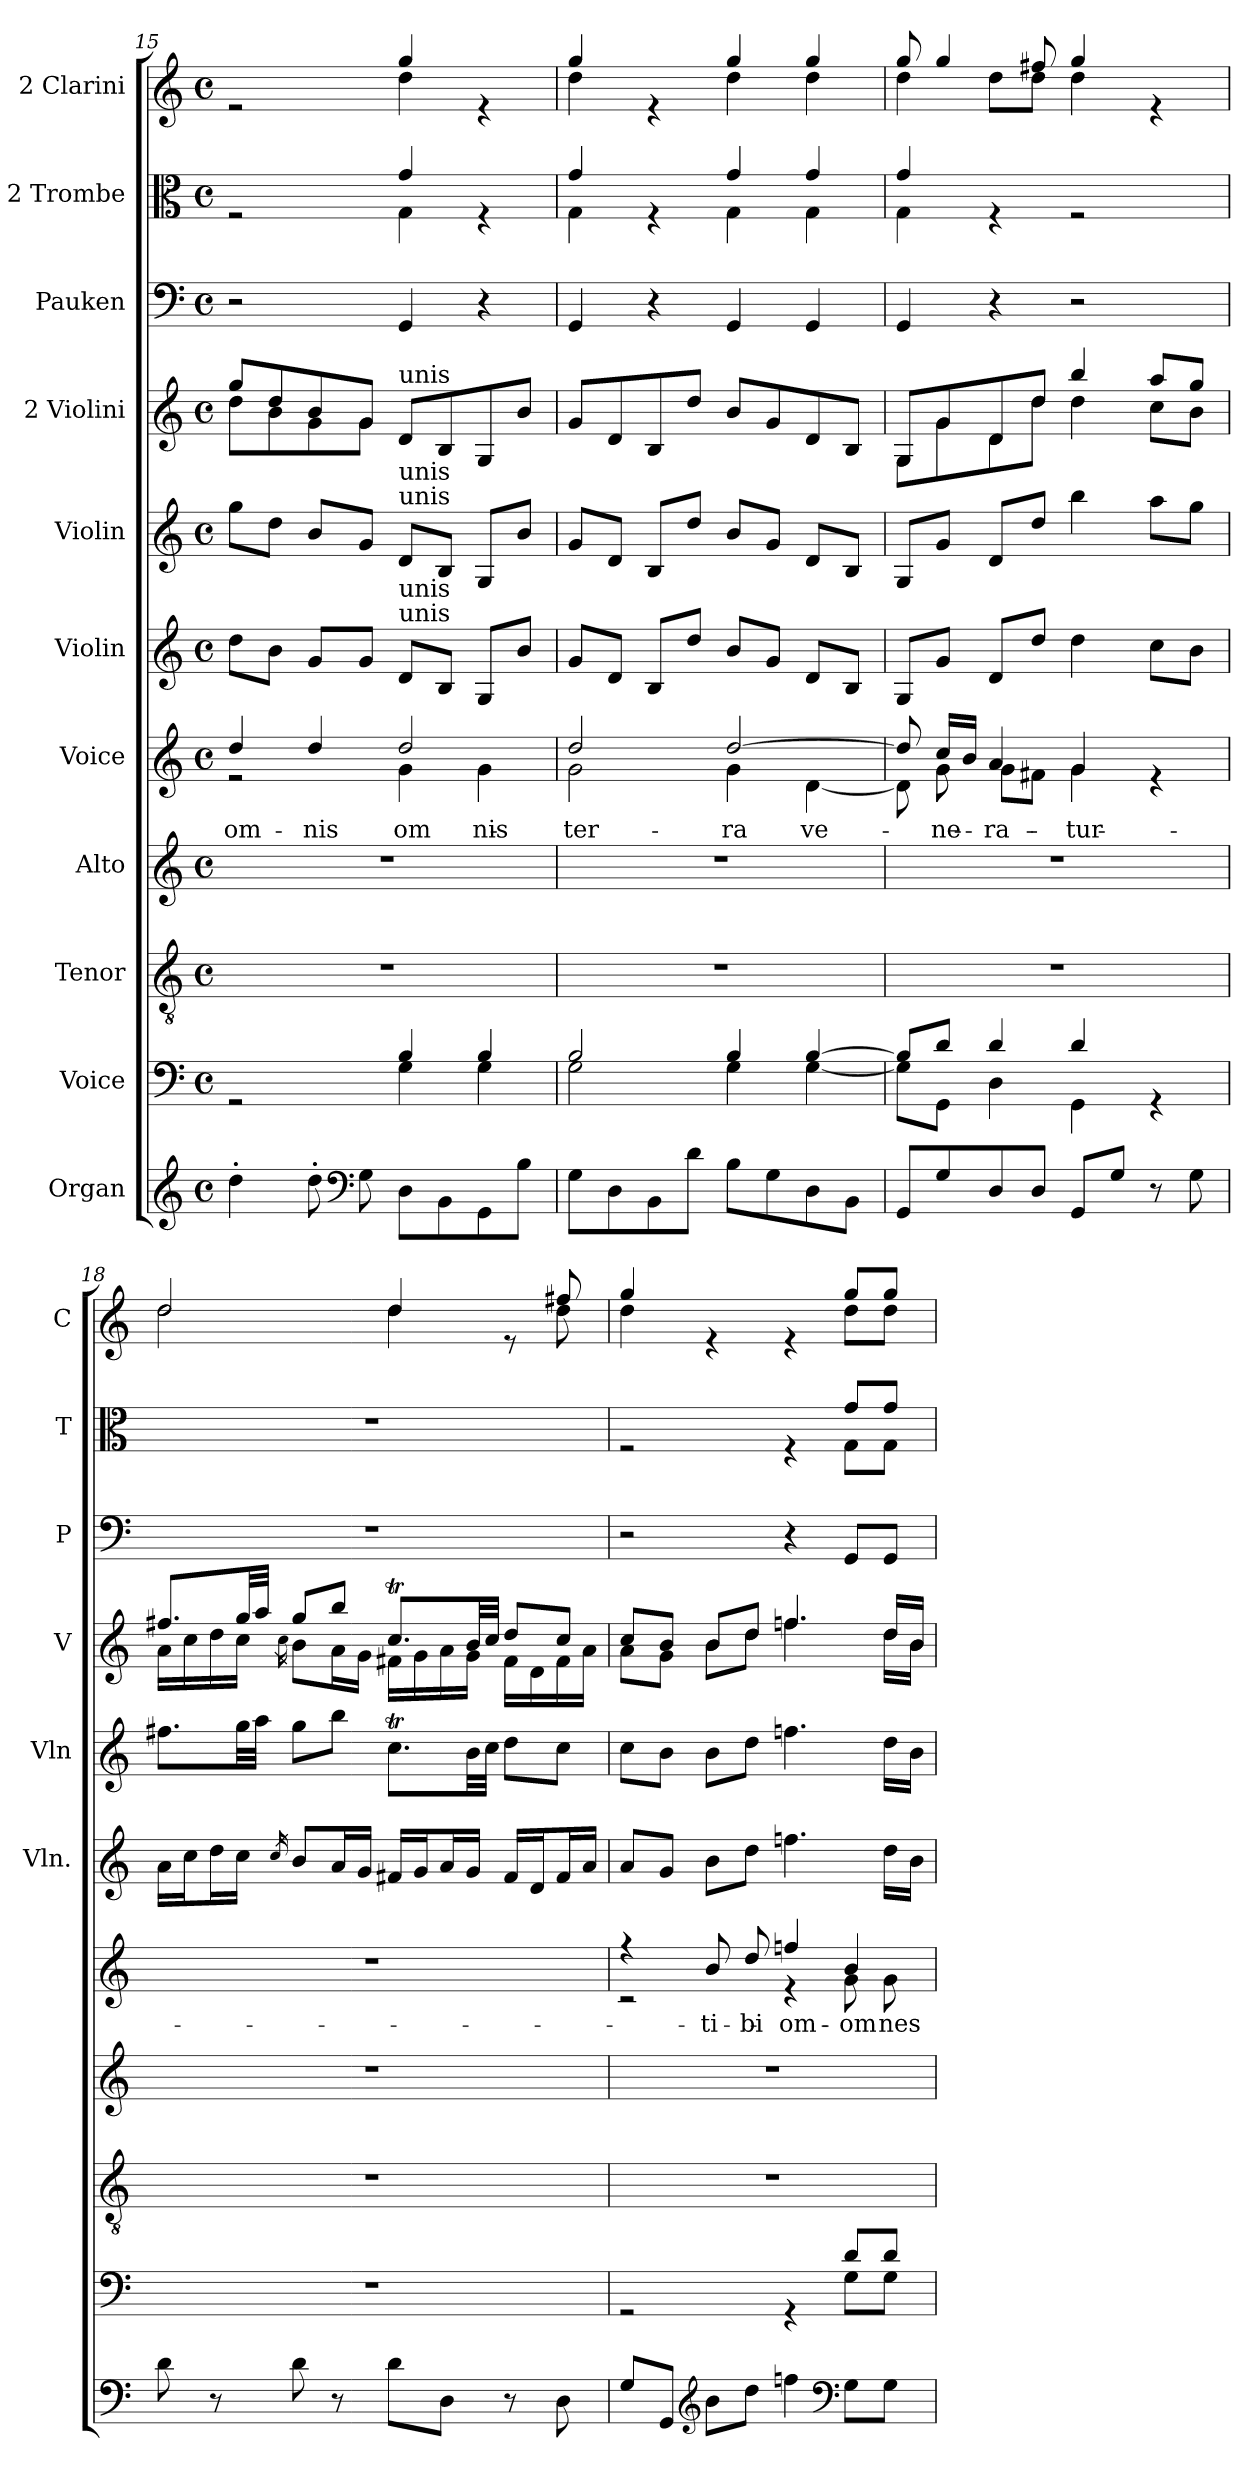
**kern	**kern	**kern	**kern	**kern	**text	**kern	**kern	**kern	**kern	**kern	**kern
*part11	*part10	*part9	*part8	*part7	*part7	*part6	*part5	*part4	*part3	*part2	*part1
*staff11	*staff10	*staff9	*staff8	*staff7	*staff7	*staff6	*staff5	*staff4	*staff3	*staff2	*staff1
*I"Organ	*I"Voice	*I"Tenor	*I"Alto	*I"Voice	*	*I"Violin	*I"Violin	*I"2 Violini	*I"Pauken	*I"2 Trombe	*I"2 Clarini
*	*	*	*	*	*	*I'Vln.	*I'Vln	*I'V	*I'P	*I'T	*I'C
!!LO:PB:g=z
*clefG2	*clefF4	*clefGv2	*clefG2	*clefG2	*	*clefG2	*clefG2	*clefG2	*clefF4	*clefC3	*clefG2
*k[]	*k[]	*k[]	*k[]	*k[]	*	*k[]	*k[]	*k[]	*k[]	*k[]	*k[]
*M4/4	*M4/4	*M4/4	*M4/4	*M4/4	*	*M4/4	*M4/4	*M4/4	*M4/4	*M4/4	*M4/4
*met(c)	*met(c)	*met(c)	*met(c)	*met(c)	*	*met(c)	*met(c)	*met(c)	*met(c)	*met(c)	*met(c)
=15	=15	=15	=15	=15	=15	=15	=15	=15	=15	=15	=15
*	*^	*	*	*	*	*	*	*	*	*	*
!	!	!	!	!	!	!LO:LY:b	!	!	!	!	!	!
*	*	*	*	*	*^	*	*	*	*^	*	*^	*^
4dd'\	2rGG	2ryy	1r	1r	4dd/	2r	om-	8dd\L	8gg\L	8gg/L	8dd\L	2r	2rF	2ryy	2re	2ryy
.	.	.	.	.	.	.	.	8b\J	8dd\J	8dd/	8b\	.	.	.	.	.
!	!	!	!	!	!	!	!LO:LY:b	!	!	!	!	!	!	!	!	!
8dd'\	.	.	.	.	4dd/	.	-nis	8g/L	8b/L	8b/	8g\	.	.	.	.	.
*clefF4	*	*	*	*	*	*	*	*	*	*	*	*	*	*	*	*
8G\	.	.	.	.	.	.	.	8g/J	8g/J	8g/J	8g\J	.	.	.	.	.
!	!	!	!	!	!	!	!	!	!	!LO:TX:a:t=unis	!	!	!	!	!	!
!	!	!	!	!	!	!	!	!	!LO:TX:a:t=unis	!	!	!	!	!	!	!
!	!	!	!	!	!	!	!	!	!LO:TX:a:t=unis	!	!	!	!	!	!	!
!	!	!	!	!	!	!	!	!LO:TX:a:t=unis	!	!	!	!	!	!	!	!
!	!	!	!	!	!	!	!	!LO:TX:a:t=unis	!	!	!	!	!	!	!	!
!	!	!	!	!	!	!	!LO:LY:b	!	!	!	!	!	!	!	!	!
!	!	!	!	!	!	!	!LO:LY:b	!	!	!	!	!	!	!	!	!
8D\L	4B/	4G\	.	.	2dd/	4g\	om-	8d/L	8d/L	8d/L	2ryy	4GG/	4g/	4G\	4gg/	4dd\
8BB\	.	.	.	.	.	.	.	8B/J	8B/J	8B/	.	.	.	.	.	.
!	!	!	!	!	!	!	!LO:LY:b	!	!	!	!	!	!	!	!	!
8GG\	4B/	4G\	.	.	.	4g\	-nis	8G/L	8G/L	8G/	.	4r	4rF	4ryy	4re	4ryy
8B\J	.	.	.	.	.	.	.	8b/J	8b/J	8b/J	.	.	.	.	.	.
*	*	*	*	*	*	*	*	*	*	*v	*v	*	*	*	*	*
=16	=16	=16	=16	=16	=16	=16	=16	=16	=16	=16	=16	=16	=16	=16	=16
!	!	!	!	!	!	!	!LO:LY:b	!	!	!	!	!	!	!	!
!	!	!	!	!	!	!	!LO:LY:b	!	!	!	!	!	!	!	!
8G\L	2B/	2G\	1r	1r	2dd/	2g\	ter-	8g/L	8g/L	8g/L	4GG/	4g/	4G\	4gg/	4dd\
8D\	.	.	.	.	.	.	.	8d/J	8d/J	8d/	.	.	.	.	.
8BB\	.	.	.	.	.	.	.	8B/L	8B/L	8B/	4r	4rF	4ryy	4re	4ryy
8d\J	.	.	.	.	.	.	.	8dd/J	8dd/J	8dd/J	.	.	.	.	.
!	!	!	!	!	!	!	!LO:LY:b	!	!	!	!	!	!	!	!
!	!	!	!	!	!	!	!LO:LY:b	!	!	!	!	!	!	!	!
8B\L	4B/	4G\	.	.	[2dd/	4g\	-ra	8b/L	8b/L	8b/L	4GG/	4g/	4G\	4gg/	4dd\
8G\	.	.	.	.	.	.	.	8g/J	8g/J	8g/	.	.	.	.	.
!	!	!	!	!	!	!	!LO:LY:b	!	!	!	!	!	!	!	!
8D\	[4B/	[4G\	.	.	.	[4d\	ve-	8d/L	8d/L	8d/	4GG/	4g/	4G\	4gg/	4dd\
8BB\J	.	.	.	.	.	.	.	8B/J	8B/J	8B/J	.	.	.	.	.
=17	=17	=17	=17	=17	=17	=17	=17	=17	=17	=17	=17	=17	=17	=17	=17
*	*	*	*	*	*	*	*	*	*	*^	*	*	*	*	*
8GG/L	8B/L]	8G\L]	1r	1r	8dd/]	8d\]	.	8G/L	8G/L	8G/L	8G\L	4GG/	4g/	4G\	8gg/	4dd\
!	!	!	!	!	!	!	!LO:LY:b	!	!	!	!	!	!	!	!	!
!	!	!	!	!	!	!	!LO:LY:b	!	!	!	!	!	!	!	!	!
8G/	8d/J	8GG\J	.	.	16cc/LL	8g\	-ne-	8g/J	8g/J	8g/	8g\	.	.	.	4gg/	.
.	.	.	.	.	16b/JJ	.	.	.	.	.	.	.	.	.	.	.
!	!	!	!	!	!	!	!LO:LY:b	!	!	!	!	!	!	!	!	!
!	!	!	!	!	!	!	!LO:LY:b	!	!	!	!	!	!	!	!	!
8D/	4d/	4D\	.	.	4a/	8g\L	-ra-	8d/L	8d/L	8d/	8d\	4r	4rF	2.ryy	.	8dd\L
8D/J	.	.	.	.	.	8f#X\J	.	8dd/J	8dd/J	8dd/J	8dd\J	.	.	.	8ff#X/	8dd\J
!	!	!	!	!	!	!	!LO:LY:b	!	!	!	!	!	!	!	!	!
!	!	!	!	!	!	!	!LO:LY:b	!	!	!	!	!	!	!	!	!
8GG/L	4d/	4GG\	.	.	4g/	4g\	-tur	4dd\	4bb\	4bb/	4dd\	2r	2rF	.	4gg/	4dd\
8G/J	.	.	.	.	.	.	.	.	.	.	.	.	.	.	.	.
8r	4rGG	4ryy	.	.	4re	4ryy	.	8cc\L	8aa\L	8aa/L	8cc\L	.	.	.	4re	4ryy
8G\	.	.	.	.	.	.	.	8b\J	8gg\J	8gg/J	8b\J	.	.	.	.	.
*	*v	*v	*	*	*v	*v	*	*	*	*	*	*	*v	*v	*	*
=18	=18	=18	=18	=18	=18	=18	=18	=18	=18	=18	=18	=18	=18
8d\	1r	1r	1r	1r	.	16a\LL	8.ff#X\L	8.ff#X/L	16a\LL	1r	1r	2dd/	2dd\
.	.	.	.	.	.	16cc\J	.	.	16cc\	.	.	.	.
8r	.	.	.	.	.	16dd\L	.	.	16dd\	.	.	.	.
.	.	.	.	.	.	16cc\JJ	32gg\LL	32gg/LL	16cc\JJ	.	.	.	.
.	.	.	.	.	.	.	32aa\JJJ	32aa/JJJ	.	.	.	.	.
.	.	.	.	.	.	16qcc/	.	.	16qcc\	.	.	.	.
8d\	.	.	.	.	.	8b/L	8gg\L	8gg/L	8b\L	.	.	.	.
8r	.	.	.	.	.	16a/L	8bb\J	8bb/J	16a\L	.	.	.	.
.	.	.	.	.	.	16g/JJ	.	.	16g\JJ	.	.	.	.
8d\L	.	.	.	.	.	16f#X/LL	8.ccT\L	8.ccT/L	16f#X\LL	.	.	4dd/	4dd\
.	.	.	.	.	.	16g/J	.	.	16g\	.	.	.	.
8D\J	.	.	.	.	.	16a/L	.	.	16a\	.	.	.	.
.	.	.	.	.	.	16g/JJ	32b\LL	32b/LL	16g\JJ	.	.	.	.
.	.	.	.	.	.	.	32cc\JJJ	32cc/JJJ	.	.	.	.	.
8r	.	.	.	.	.	16f#/LL	8dd\L	8dd/L	16f#\LL	.	.	8re	8ryy
.	.	.	.	.	.	16d/J	.	.	16d\	.	.	.	.
8D\	.	.	.	.	.	16f#/L	8cc\J	8cc/J	16f#\	.	.	8ff#X/	8dd\
.	.	.	.	.	.	16a/JJ	.	.	16a\JJ	.	.	.	.
!!LO:LB:g=z	!!
=19	=19	=19	=19	=19	=19	=19	=19	=19	=19	=19	=19	=19	=19
*	*^	*	*	*^	*	*	*	*	*	*	*^	*	*
8G/L	2rGG	2.ryy	1r	1r	4r	2r	.	8a/L	8cc\L	8cc/L	8a\L	2r	2rF	2.ryy	4gg/	4dd\
8GG/J	.	.	.	.	.	.	.	8g/J	8b\J	8b/J	8g\J	.	.	.	.	.
*clefG2	*	*	*	*	*	*	*	*	*	*	*	*	*	*	*	*
!	!	!	!	!	!	!	!LO:LY:b	!	!	!	!	!	!	!	!	!
8b\L	.	.	.	.	8b/	.	ti-	8b\L	8b\L	8b/L	8b\L	.	.	.	4re	2ryy
!	!	!	!	!	!	!	!LO:LY:b	!	!	!	!	!	!	!	!	!
8dd\J	.	.	.	.	8dd/	.	-bi	8dd\J	8dd\J	8dd/J	8dd\J	.	.	.	.	.
!	!	!	!	!	!	!	!LO:LY:b	!	!	!	!	!	!	!	!	!
4ffn\	4rGG	.	.	.	4ffn/	4r	om-	4.ffn\	4.ffn\	4.ffn/	4.ff\	4r	4rF	.	4re	.
*clefF4	*	*	*	*	*	*	*	*	*	*	*	*	*	*	*	*
!	!	!	!	!	!	!	!LO:LY:b	!	!	!	!	!	!	!	!	!
!	!	!	!	!	!	!	!LO:LY:b	!	!	!	!	!	!	!	!	!
8G\L	8d/L	8G\L	.	.	4b/	8g\	om-	.	.	.	.	8GG/L	8g/L	8G\L	8gg/L	8dd\L
!	!	!	!	!	!	!	!LO:LY:b	!	!	!	!	!	!	!	!	!
8G\J	8d/J	8G\J	.	.	.	8g\	-nes	16dd\LL	16dd\LL	16dd/LL	16dd\LL	8GG/J	8g/J	8G\J	8gg/J	8dd\J
.	.	.	.	.	.	.	.	16b\JJ	16b\JJ	16b/JJ	16b\JJ	.	.	.	.	.
*	*	*	*	*	*	*	*	*	*	*	*	*	*v	*v	*	*
*	*v	*v	*	*	*v	*v	*	*	*	*v	*v	*	*	*v	*v
=	=	=	=	=	=	=	=	=	=	=	=
*-	*-	*-	*-	*-	*-	*-	*-	*-	*-	*-	*-
